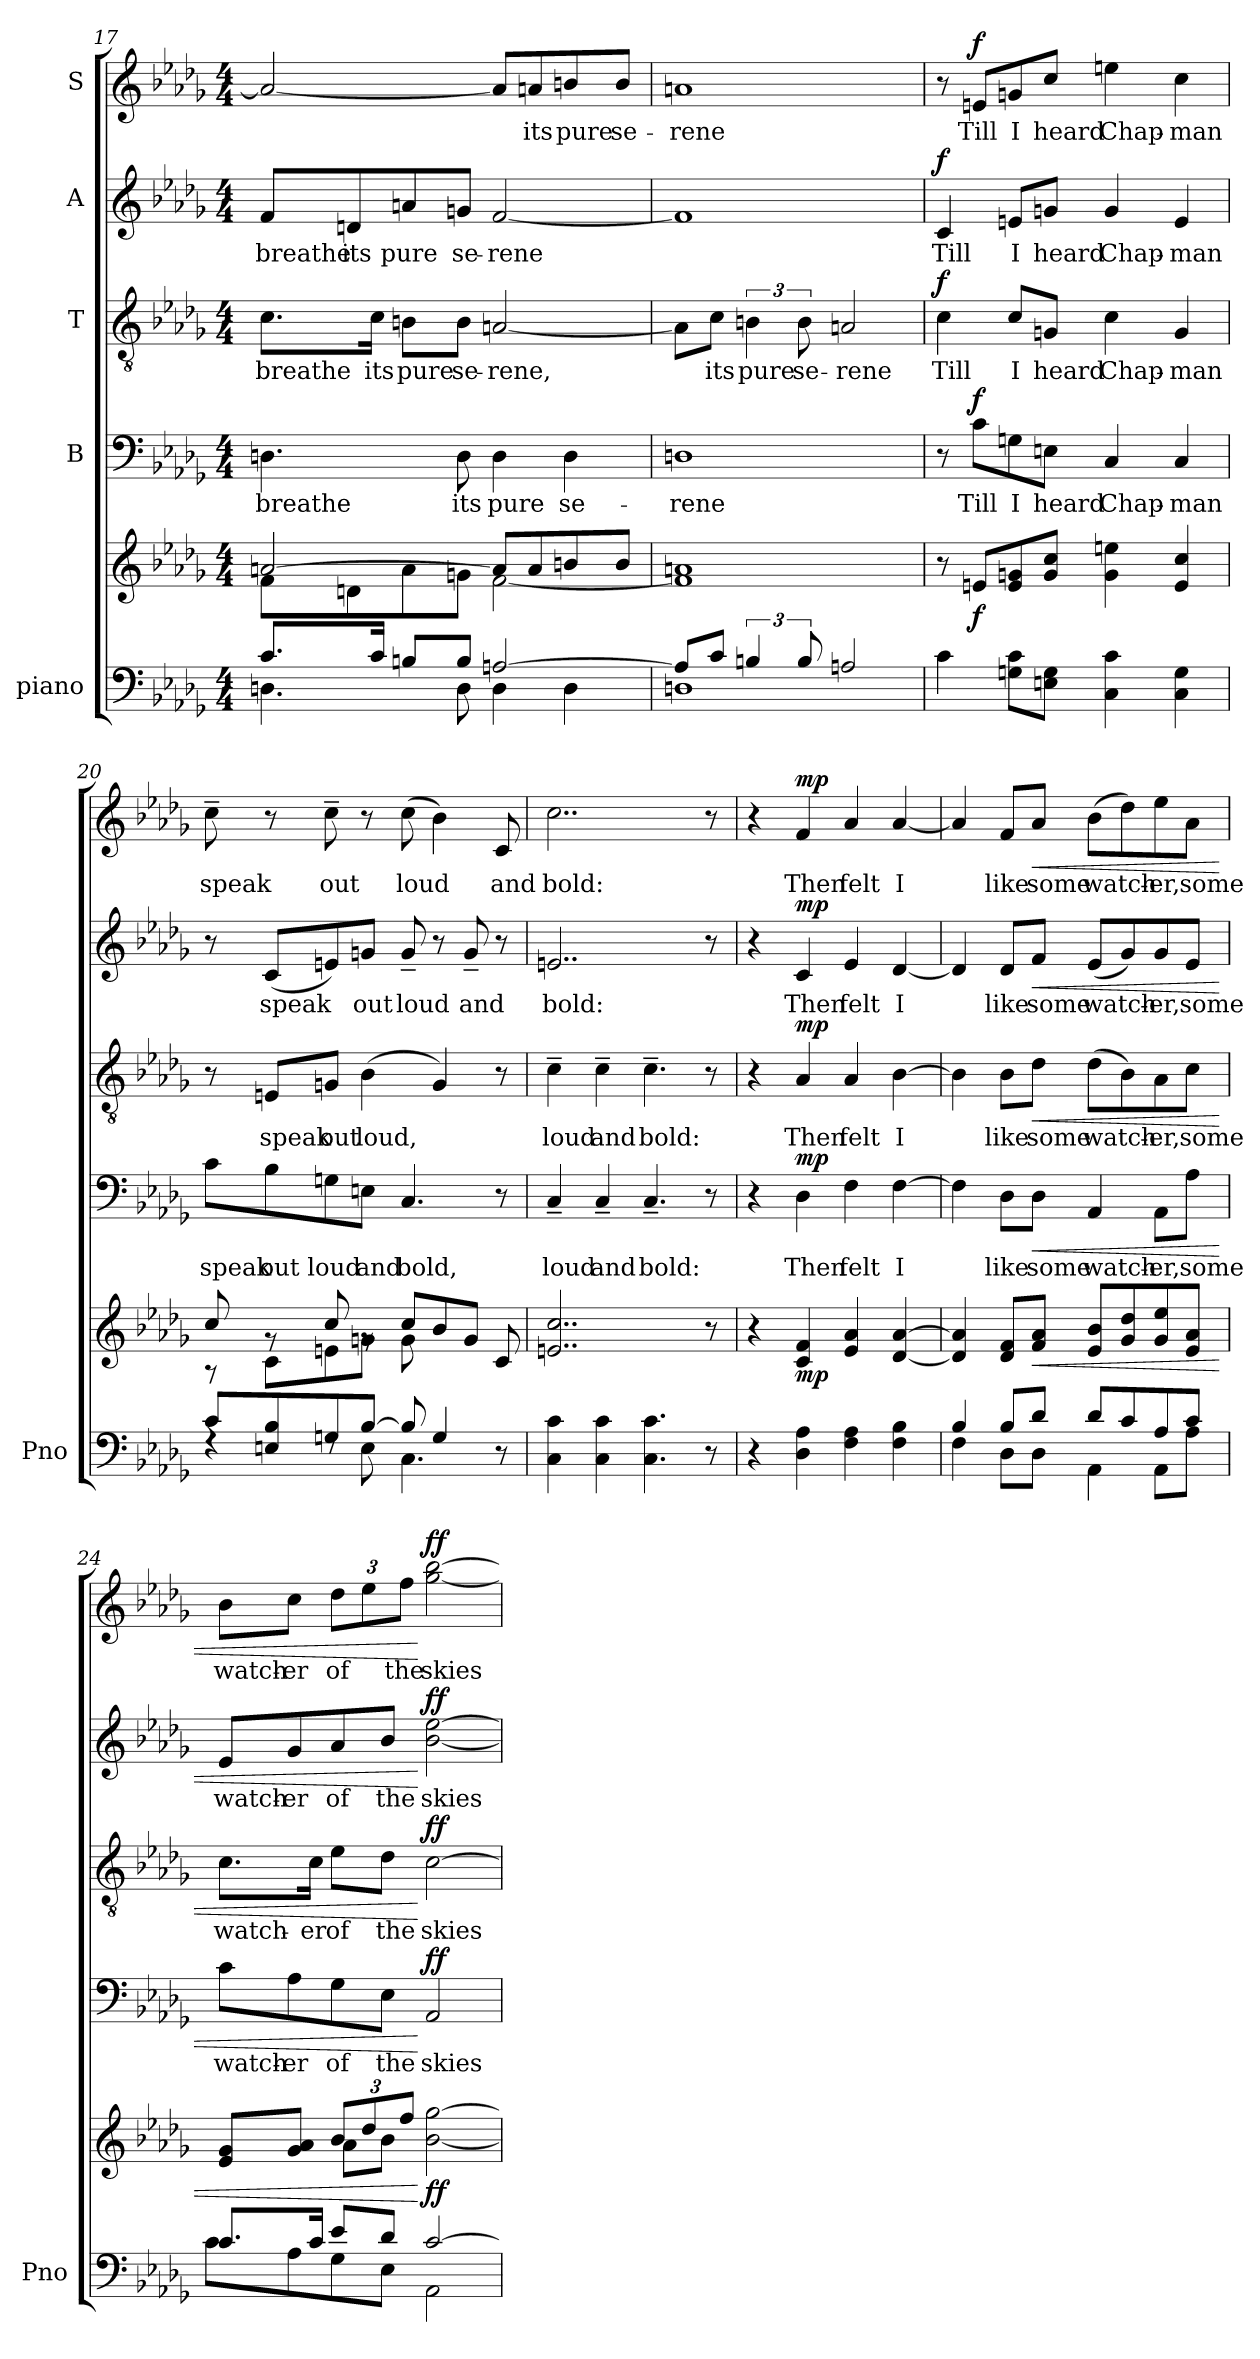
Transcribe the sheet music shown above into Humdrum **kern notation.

**kern	**kern	**dynam	**kern	**text	**dynam	**kern	**text	**dynam	**kern	**text	**dynam	**kern	**text	**dynam
*part5	*part5	*part5	*part4	*part4	*part4	*part3	*part3	*part3	*part2	*part2	*part2	*part1	*part1	*part1
*staff6	*staff5	*staff5/6	*staff4	*staff4	*staff4	*staff3	*staff3	*staff3	*staff2	*staff2	*staff2	*staff1	*staff1	*staff1
*I"piano	*	*	*I"B	*	*	*I"T	*	*	*I"A	*	*	*I"S	*	*
*I'Pno	*	*	*	*	*	*	*	*	*	*	*	*	*	*
*clefF4	*clefG2	*	*clefF4	*	*	*clefGv2	*	*	*clefG2	*	*	*clefG2	*	*
*k[b-e-a-d-g-]	*k[b-e-a-d-g-]	*	*k[b-e-a-d-g-]	*	*	*k[b-e-a-d-g-]	*	*	*k[b-e-a-d-g-]	*	*	*k[b-e-a-d-g-]	*	*
*M4/4	*M4/4	*	*M4/4	*	*	*M4/4	*	*	*M4/4	*	*	*M4/4	*	*
=17	=17	=17	=17	=17	=17	=17	=17	=17	=17	=17	=17	=17	=17	=17
*^	*^	*	*	*	*	*	*	*	*	*	*	*	*	*
!	!	!	!	!	!	!LO:LY:b	!	!	!LO:LY:b	!	!	!LO:LY:b	!	!	!	!
8.c/L	4.Dn\	[2an/	8f\L	.	4.Dn\	breathe	.	8.c\L	breathe	.	8f/L	breathe	.	2a/_	.	.
!	!	!	!	!	!	!	!	!	!	!	!	!LO:LY:b	!	!	!	!
.	.	.	8dn\	.	.	.	.	.	.	.	8dn/	its	.	.	.	.
!	!	!	!	!	!	!	!	!	!LO:LY:b	!	!	!	!	!	!	!
16c/Jk	.	.	.	.	.	.	.	16c\Jk	its	.	.	.	.	.	.	.
!	!	!	!	!	!	!	!	!	!LO:LY:b	!	!	!LO:LY:b	!	!	!	!
8Bn/L	.	.	8a\	.	.	.	.	8Bn\L	pure	.	8an/	pure	.	.	.	.
!	!	!	!	!	!	!LO:LY:b	!	!	!LO:LY:b	!	!	!LO:LY:b	!	!	!	!
8B/J	8D\	.	8gn\J	.	8D\	its	.	8B\J	se-	.	8gn/J	se-	.	.	.	.
!	!	!	!	!	!	!LO:LY:b	!	!	!LO:LY:b	!	!	!LO:LY:b	!	!	!	!
[2An/	4D\	8a/L]	[2f\	.	4D\	pure	.	[2An/	rene,	.	[2f/	rene	.	8a/L]	.	.
!	!	!	!	!	!	!	!	!	!	!	!	!	!	!	!LO:LY:b	!
.	.	8a/	.	.	.	.	.	.	.	.	.	.	.	8an/	its	.
!	!	!	!	!	!	!LO:LY:b	!	!	!	!	!	!	!	!	!LO:LY:b	!
.	4D\	8bn/	.	.	4D\	se-	.	.	.	.	.	.	.	8bn/	pure	.
!	!	!	!	!	!	!	!	!	!	!	!	!	!	!	!LO:LY:b	!
.	.	8b/J	.	.	.	.	.	.	.	.	.	.	.	8b/J	se-	.
!!LO:PB:g=z
=18	=18	=18	=18	=18	=18	=18	=18	=18	=18	=18	=18	=18	=18	=18	=18	=18
!	!	!	!	!	!	!LO:LY:b	!	!	!	!	!	!	!	!	!LO:LY:b	!
8A/L]	1Dn	1an	1f]	.	1Dn	rene	.	8A\L]	.	.	1f]	.	.	1an	rene	.
!	!	!	!	!	!	!	!	!	!LO:LY:b	!	!	!	!	!	!	!
8c/J	.	.	.	.	.	.	.	8c\J	its	.	.	.	.	.	.	.
!	!	!	!	!	!	!	!	!	!LO:LY:b	!	!	!	!	!	!	!
6Bn/	.	.	.	.	.	.	.	6Bn\	pure	.	.	.	.	.	.	.
!	!	!	!	!	!	!	!	!	!LO:LY:b	!	!	!	!	!	!	!
12B/	.	.	.	.	.	.	.	12B\	se-	.	.	.	.	.	.	.
!	!	!	!	!	!	!	!	!	!LO:LY:b	!	!	!	!	!	!	!
2An/	.	.	.	.	.	.	.	2An/	rene	.	.	.	.	.	.	.
*v	*v	*	*	*	*	*	*	*	*	*	*	*	*	*	*	*
*	*v	*v	*	*	*	*	*	*	*	*	*	*	*	*	*
=19	=19	=19	=19	=19	=19	=19	=19	=19	=19	=19	=19	=19	=19	=19
!	!	!	!	!	!	!	!LO:LY:b	!LO:DY:a	!	!LO:LY:b	!LO:DY:a	!	!	!
4c\	8r	.	8r	.	.	4c\	Till	f	4c/	Till	f	8r	.	.
!	!	!LO:DY:b	!	!LO:LY:b	!LO:DY:a	!	!	!	!	!	!	!	!LO:LY:b	!LO:DY:a
.	8en/L	f	8c\L	Till	f	.	.	.	.	.	.	8en/L	Till	f
!	!	!	!	!LO:LY:b	!	!	!LO:LY:b	!	!	!LO:LY:b	!	!	!LO:LY:b	!
8Gn\ 8c\L	8e/ 8gn/	.	8Gn\	I	.	8c/L	I	.	8en/L	I	.	8gn/	I	.
!	!	!	!	!LO:LY:b	!	!	!LO:LY:b	!	!	!LO:LY:b	!	!	!LO:LY:b	!
8En\ 8G\J	8g/ 8cc/J	.	8En\J	heard	.	8Gn/J	heard	.	8gn/J	heard	.	8cc/J	heard	.
!	!	!	!	!LO:LY:b	!	!	!LO:LY:b	!	!	!LO:LY:b	!	!	!LO:LY:b	!
4C\ 4c\	4g\ 4een\	.	4C/	Chap-	.	4c\	Chap-	.	4g/	Chap-	.	4een\	Chap-	.
!	!	!	!	!LO:LY:b	!	!	!LO:LY:b	!	!	!LO:LY:b	!	!	!LO:LY:b	!
4C\ 4G\	4e/ 4cc/	.	4C/	man	.	4G/	man	.	4e/	man	.	4cc\	man	.
=20	=20	=20	=20	=20	=20	=20	=20	=20	=20	=20	=20	=20	=20	=20
*^	*^	*	*	*	*	*	*	*	*	*	*	*	*	*
!	!	!	!	!	!	!LO:LY:b	!	!	!	!	!	!	!	!	!LO:LY:b	!
8c/L	4rF	8cc/	8r	.	8c\L	speak	.	8r	.	.	8r	.	.	8cc~\	speak	.
!	!	!	!	!	!	!LO:LY:b	!	!	!LO:LY:b	!	!	!LO:LY:b	!	!	!	!
8En/ 8B-/	.	8rg	8c\L	.	8B-\	out	.	8En/L	speak	.	(<8c/L	speak	.	8r	.	.
!	!	!	!	!	!	!LO:LY:b	!	!	!LO:LY:b	!	!	!	!	!	!LO:LY:b	!
8Gn/	8rF	8cc/	8en\	.	8Gn\	loud	.	8Gn/J	out	.	8en/)	.	.	8cc~\	out	.
!	!	!	!	!	!	!LO:LY:b	!	!	!LO:LY:b	!	!	!LO:LY:b	!	!	!	!
[8B-/J	8E\	8rg	8gn\J	.	8En\J	and	.	(>4B-\	loud,	.	8gn/J	out	.	8r	.	.
!	!	!	!	!	!	!LO:LY:b	!	!	!	!	!	!LO:LY:b	!	!	!LO:LY:b	!
8B-/]	4.C\	8cc/L	8g\	.	4.C/	bold,	.	.	.	.	8g~/	loud	.	(>8cc\	loud	.
4G/	.	8b-/	4.ryy	.	.	.	.	4G/)	.	.	8r	.	.	4b-\)	.	.
!	!	!	!	!	!	!	!	!	!	!	!	!LO:LY:b	!	!	!	!
.	.	8g/J	.	.	.	.	.	.	.	.	8g~/	and	.	.	.	.
!	!	!	!	!	!	!	!	!	!	!	!	!	!	!	!LO:LY:b	!
8r	8ryy	8c/	.	.	8r	.	.	8r	.	.	8r	.	.	8c/	and	.
*	*	*v	*v	*	*	*	*	*	*	*	*	*	*	*	*	*
=21	=21	=21	=21	=21	=21	=21	=21	=21	=21	=21	=21	=21	=21	=21	=21
!	!	!	!	!	!LO:LY:b	!	!	!LO:LY:b	!	!	!LO:LY:b	!	!	!LO:LY:b	!
*v	*v	*	*	*	*	*	*	*	*	*	*	*	*	*	*
4C\ 4c\	2..en/ 2..cc/	.	4C~/	loud	.	4c~\	loud	.	2..en/	bold:	.	2..cc\	bold:	.
!	!	!	!	!LO:LY:b	!	!	!LO:LY:b	!	!	!	!	!	!	!
4C\ 4c\	.	.	4C~/	and	.	4c~\	and	.	.	.	.	.	.	.
!	!	!	!	!LO:LY:b	!	!	!LO:LY:b	!	!	!	!	!	!	!
4.C\ 4.c\	.	.	4.C~/	bold:	.	4.c~\	bold:	.	.	.	.	.	.	.
8r	8r	.	8r	.	.	8r	.	.	8r	.	.	8r	.	.
!!LO:LB:g=z
=22	=22	=22	=22	=22	=22	=22	=22	=22	=22	=22	=22	=22	=22	=22
4r	4r	.	4r	.	.	4r	.	.	4r	.	.	4r	.	.
!	!	!LO:DY:b	!	!LO:LY:b	!LO:DY:a	!	!LO:LY:b	!LO:DY:a	!	!LO:LY:b	!LO:DY:a	!	!LO:LY:b	!LO:DY:a
4D-\ 4A-\	4c/ 4f/	mp	4D-\	Then	mp	4A-/	Then	mp	4c/	Then	mp	4f/	Then	mp
!	!	!	!	!LO:LY:b	!	!	!LO:LY:b	!	!	!LO:LY:b	!	!	!LO:LY:b	!
4F\ 4A-\	4e-/ 4a-/	.	4F\	felt	.	4A-/	felt	.	4e-/	felt	.	4a-/	felt	.
!	!	!	!	!LO:LY:b	!	!	!LO:LY:b	!	!	!LO:LY:b	!	!	!LO:LY:b	!
4F\ 4B-\	[4d-/ [4a-/	.	[4F\	I	.	[4B-\	I	.	[4d-/	I	.	[4a-/	I	.
=23	=23	=23	=23	=23	=23	=23	=23	=23	=23	=23	=23	=23	=23	=23
*^	*	*	*	*	*	*	*	*	*	*	*	*	*	*
4B-/	4F\	4d-/] 4a-/]	.	4F\]	.	.	4B-\]	.	.	4d-/]	.	.	4a-/]	.	.
!	!	!	!	!	!LO:LY:b	!	!	!LO:LY:b	!	!	!LO:LY:b	!	!	!LO:LY:b	!
8B-/L	8D-\L	8d-/ 8f/L	.	8D-\L	like	.	8B-\L	like	.	8d-/L	like	.	8f/L	like	.
!	!	!	!LO:HP:b	!	!LO:LY:b	!LO:HP:b	!	!LO:LY:b	!LO:HP:b	!	!LO:LY:b	!LO:HP:b	!	!LO:LY:b	!LO:HP:b
8d-/J	8D-\J	8f/ 8a-/J	<	8D-\J	some	<	8d-\J	some	<	8f/J	some	<	8a-/J	some	<
!	!	!	!	!	!LO:LY:b	!	!	!LO:LY:b	!	!	!LO:LY:b	!	!	!LO:LY:b	!
8d-/L	4AA-\	8e-/ 8b-/L	.	4AA-/	watch-	.	(>8d-\L	watch-	.	(<8e-/L	watch-	.	(>8b-\L	watch-	.
8c/	.	8g-/ 8dd-/	.	.	.	.	8B-\)	.	.	8g-/)	.	.	8dd-\)	.	.
!	!	!	!	!	!LO:LY:b	!	!	!LO:LY:b	!	!	!LO:LY:b	!	!	!LO:LY:b	!
8A-/	8AA-\L	8g-/ 8ee-/	.	8AA-\L	er,	.	8A-\	er,	.	8g-/	er,	.	8ee-\	er,	.
!	!	!	!	!	!LO:LY:b	!	!	!LO:LY:b	!	!	!LO:LY:b	!	!	!LO:LY:b	!
8c/J	8A-\J	8e-/ 8a-/J	.	8A-\J	some	.	8c\J	some	.	8e-/J	some	.	8a-\J	some	.
=24	=24	=24	=24	=24	=24	=24	=24	=24	=24	=24	=24	=24	=24	=24	=24
*	*	*^	*	*	*	*	*	*	*	*	*	*	*	*	*
!	!	!	!	!	!	!LO:LY:b	!	!	!LO:LY:b	!	!	!LO:LY:b	!	!	!LO:LY:b	!
8.c/L	8c\L	8e-/ 8g-/L	4ryy	.	8c\L	watch-	.	8.c\L	watch-	.	8e-/L	watch-	.	8b-\L	watch-	.
!	!	!	!	!	!	!LO:LY:b	!	!	!	!	!	!LO:LY:b	!	!	!LO:LY:b	!
.	8A-\	8g-/ 8a-/J	.	.	8A-\	-er	.	.	.	.	8g-/	-er	.	8cc\J	-er	.
!	!	!	!	!	!	!	!	!	!LO:LY:b	!	!	!	!	!	!	!
16c/Jk	.	.	.	.	.	.	.	16c\Jk	-er	.	.	.	.	.	.	.
*	*	*Xbrackettup	*	*	*	*	*	*	*	*	*	*	*	*	*	*
!	!	!	!	!	!	!LO:LY:b	!	!	!LO:LY:b	!	!	!LO:LY:b	!	!	!	!
*	*	*	*	*	*	*	*	*	*	*	*	*	*	*Xbrackettup	*	*
!	!	!	!	!	!	!	!	!	!	!	!	!	!	!	!LO:LY:b	!
8e-/L	8G-\	12b-/L	8a-\L	.	8G-\	-of	.	8e-\L	-of	.	8a-/	-of	.	12dd-\L	-of	.
.	.	12dd-/	.	.	.	.	.	.	.	.	.	.	.	12ee-\	.	.
!	!	!	!	!	!	!LO:LY:b	!	!	!LO:LY:b	!	!	!LO:LY:b	!	!	!	!
8d-/J	8E-\J	.	8b-\J	.	8E-\J	-the	.	8d-\J	-the	.	8b-/J	-the	.	.	.	.
!	!	!	!	!	!	!	!	!	!	!	!	!	!	!	!LO:LY:b	!
.	.	12ff/J	.	.	.	.	.	.	.	.	.	.	.	12ff\J	-the	.
!	!	!	!	!LO:DY:n=1:b	!	!LO:LY:b	!LO:DY:n=1:a	!	!LO:LY:b	!LO:DY:n=1:a	!	!LO:LY:b	!LO:DY:n=1:a	!	!LO:LY:b	!LO:DY:n=1:a
[2c/	2AA-\	[2b-\ [2gg-\	2ryy	[ ff	2AA-/	-skies	[ ff	[2c\	-skies	[ ff	[2b-\ [2ee-\	-skies	[ ff	[2gg-\ [2bb-\	-skies	[ ff
*v	*v	*	*	*	*	*	*	*	*	*	*	*	*	*	*	*
*	*v	*v	*	*	*	*	*	*	*	*	*	*	*	*	*
=	=	=	=	=	=	=	=	=	=	=	=	=	=	=
*-	*-	*-	*-	*-	*-	*-	*-	*-	*-	*-	*-	*-	*-	*-
